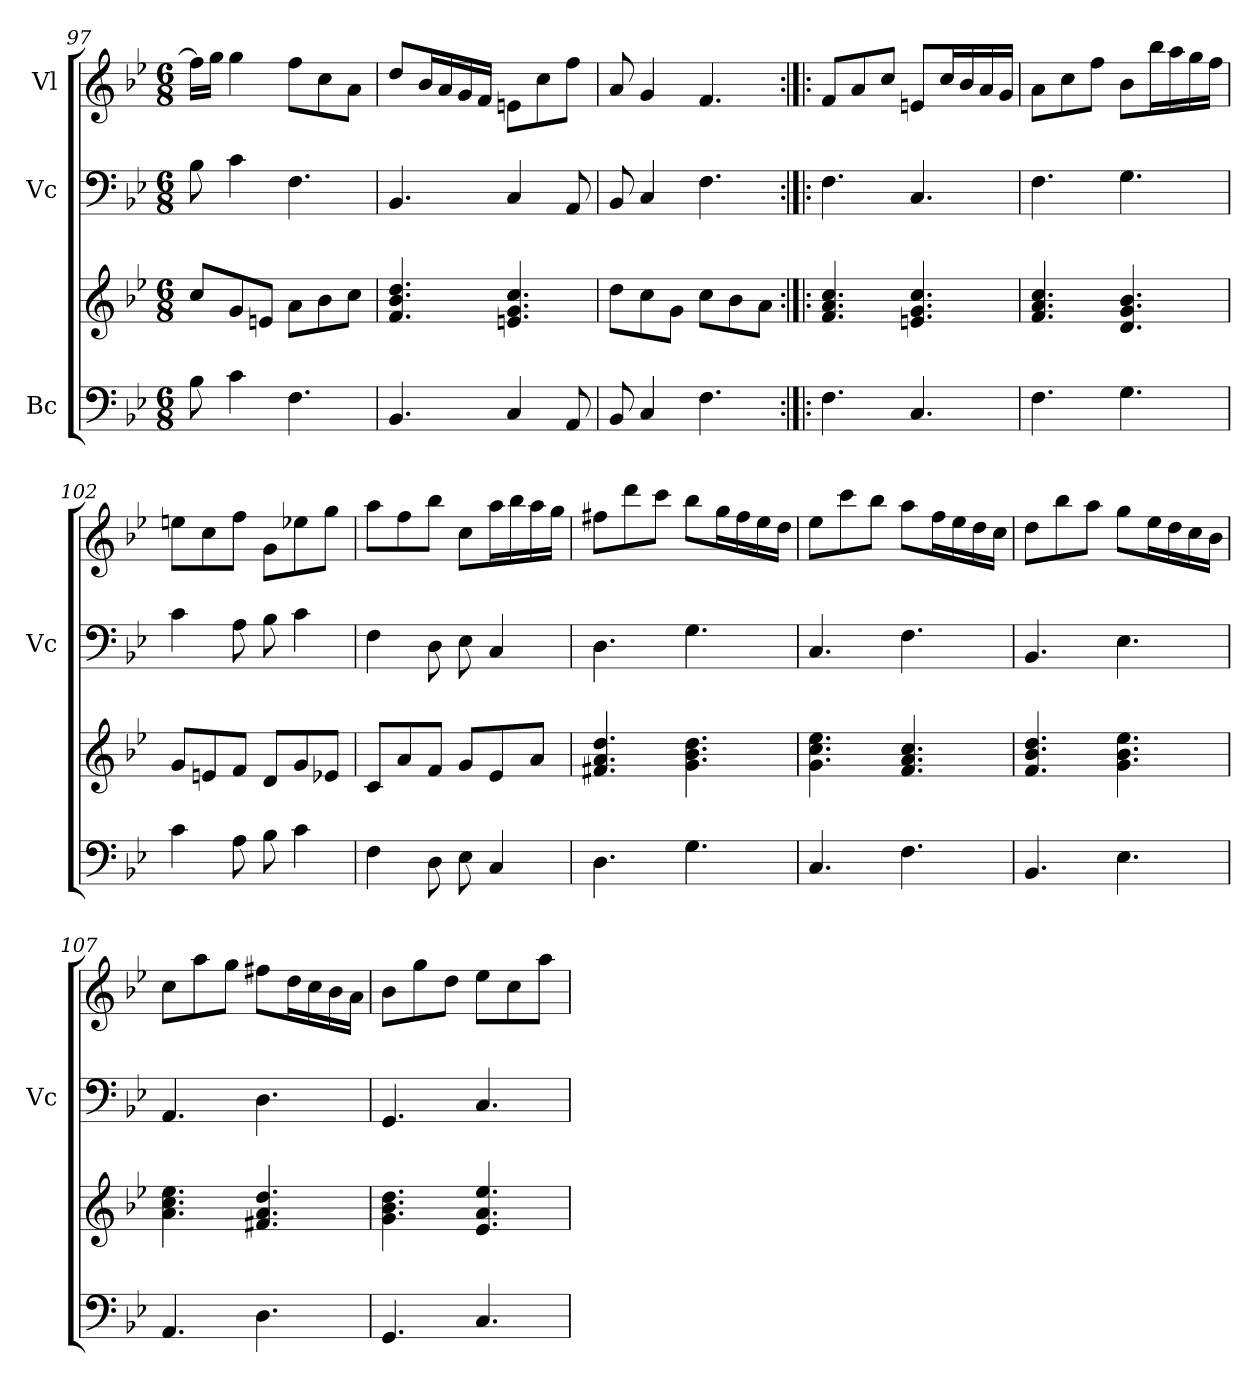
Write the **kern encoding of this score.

**kern	**kern	**kern	**kern
*part3	*part3	*part2	*part1
*staff4	*staff3	*staff2	*staff1
*I"Bc	*	*I"Vc	*I"Vl
*	*	*I'Vc	*
*clefF4	*clefG2	*clefF4	*clefG2
*k[b-e-]	*k[b-e-]	*k[b-e-]	*k[b-e-]
*M6/8	*M6/8	*M6/8	*M6/8
=97	=97	=97	=97
8B-\	8cc/L	8B-\	16ff\LL]
.	.	.	16gg\JJ
4c\	8g/	4c\	4gg\
.	8en/J	.	.
4.F\	8a\L	4.F\	8ff\L
.	8b-\	.	8cc\
.	8cc\J	.	8a\J
=98	=98	=98	=98
4.BB-/	4.f/ 4.b-/ 4.dd/	4.BB-/	8dd/L
.	.	.	16b-/L
.	.	.	16a/
.	.	.	16g/
.	.	.	16f/JJ
4C/	4.en/ 4.g/ 4.cc/	4C/	8en\L
.	.	.	8cc\
8AA/	.	8AA/	8ff\J
=99	=99	=99	=99
8BB-/	8dd\L	8BB-/	8a/
4C/	8cc\	4C/	4g/
.	8g\J	.	.
4.F\	8cc\L	4.F\	4.f/
.	8b-\	.	.
.	8a\J	.	.
!!LO:LB:g=z
=100:|!|:	=100:|!|:	=100:|!|:	=100:|!|:
4.F\	4.f/ 4.a/ 4.cc/	4.F\	8f/L
.	.	.	8a/
.	.	.	8cc/J
4.C/	4.en/ 4.g/ 4.cc/	4.C/	8en/L
.	.	.	16cc/L
.	.	.	16b-/
.	.	.	16a/
.	.	.	16g/JJ
=101	=101	=101	=101
4.F\	4.f/ 4.a/ 4.cc/	4.F\	8a\L
.	.	.	8cc\
.	.	.	8ff\J
4.G\	4.d/ 4.g/ 4.b-/	4.G\	8b-\L
.	.	.	16bb-\L
.	.	.	16aa\
.	.	.	16gg\
.	.	.	16ff\JJ
=102	=102	=102	=102
4c\	8g/L	4c\	8een\L
.	8en/	.	8cc\
8A\	8f/J	8A\	8ff\J
8B-\	8d/L	8B-\	8g\L
4c\	8g/	4c\	8ee-X\
.	8e-X/J	.	8gg\J
=103	=103	=103	=103
4F\	8c/L	4F\	8aa\L
.	8a/	.	8ff\
8D\	8f/J	8D\	8bb-\J
8E-\	8g/L	8E-\	8cc\L
4C/	8e-/	4C/	16aa\L
.	.	.	16bb-\
.	8a/J	.	16aa\
.	.	.	16gg\JJ
=104	=104	=104	=104
4.D\	4.f#X/ 4.a/ 4.dd/	4.D\	8ff#X\L
.	.	.	8ddd\
.	.	.	8ccc\J
4.G\	4.g\ 4.b-\ 4.dd\	4.G\	8bb-\L
.	.	.	16gg\L
.	.	.	16ff#\
.	.	.	16ee-\
.	.	.	16dd\JJ
!!LO:LB:g=z
=105	=105	=105	=105
4.C/	4.g\ 4.cc\ 4.ee-\	4.C/	8ee-\L
.	.	.	8ccc\
.	.	.	8bb-\J
4.F\	4.f/ 4.a/ 4.cc/	4.F\	8aa\L
.	.	.	16ff\L
.	.	.	16ee-\
.	.	.	16dd\
.	.	.	16cc\JJ
=106	=106	=106	=106
4.BB-/	4.f/ 4.b-/ 4.dd/	4.BB-/	8dd\L
.	.	.	8bb-\
.	.	.	8aa\J
4.E-\	4.g\ 4.b-\ 4.ee-\	4.E-\	8gg\L
.	.	.	16ee-\L
.	.	.	16dd\
.	.	.	16cc\
.	.	.	16b-\JJ
=107	=107	=107	=107
4.AA/	4.a\ 4.cc\ 4.ee-\	4.AA/	8cc\L
.	.	.	8aa\
.	.	.	8gg\J
4.D\	4.f#X/ 4.a/ 4.dd/	4.D\	8ff#X\L
.	.	.	16dd\L
.	.	.	16cc\
.	.	.	16b-\
.	.	.	16a\JJ
=108	=108	=108	=108
4.GG/	4.g\ 4.b-\ 4.dd\	4.GG/	8b-\L
.	.	.	8gg\
.	.	.	8dd\J
4.C/	4.e-/ 4.a/ 4.ee-/	4.C/	8ee-\L
.	.	.	8cc\
.	.	.	8aa\J
=	=	=	=
*-	*-	*-	*-
